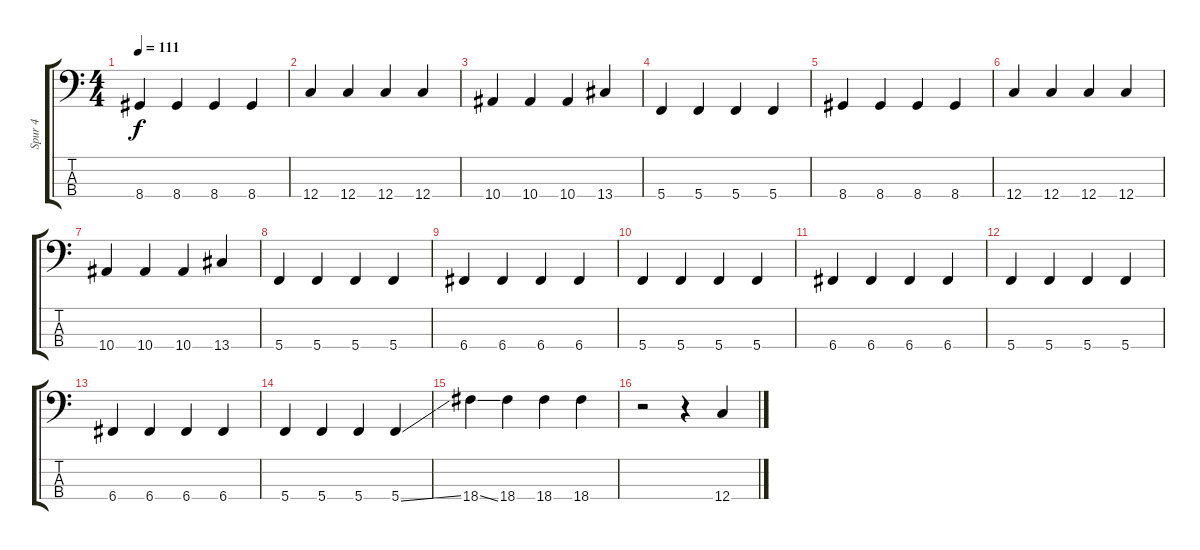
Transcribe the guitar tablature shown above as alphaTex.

\track ("Spur 4" "Spur 4") {instrument electricbassfinger}
\staff {score tabs}
\tuning (F2 C2 G1 C1) {hide}
\ts (4 4)
\tempo 111
\clef f4
\ks c
8.4.4{dy f} 8.4.4 8.4.4 8.4.4 |
12.4.4 12.4.4 12.4.4 12.4.4 |
10.4.4 10.4.4 10.4.4 13.4.4 |
5.4.4 5.4.4 5.4.4 5.4.4 |
8.4.4 8.4.4 8.4.4 8.4.4 |
12.4.4 12.4.4 12.4.4 12.4.4 |
10.4.4 10.4.4 10.4.4 13.4.4 |
5.4.4 5.4.4 5.4.4 5.4.4 |
6.4.4 6.4.4 6.4.4 6.4.4 |
5.4.4 5.4.4 5.4.4 5.4.4 |
6.4.4 6.4.4 6.4.4 6.4.4 |
5.4.4 5.4.4 5.4.4 5.4.4 |
6.4.4 6.4.4 6.4.4 6.4.4 |
5.4.4 5.4.4 5.4.4 5.4{ss}.4 |
18.4{ss}.4 18.4.4 18.4.4 18.4.4 |
r.2 r.4 12.4{sl}.4
